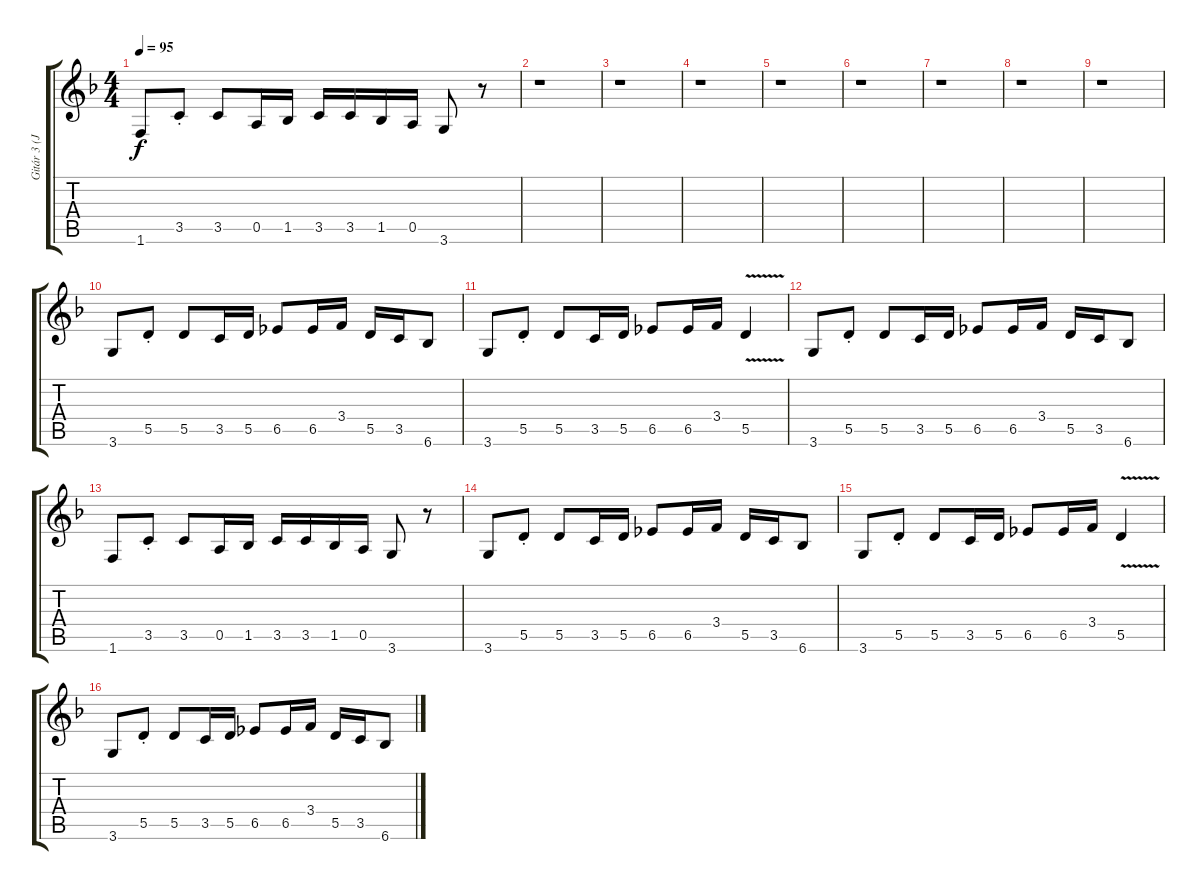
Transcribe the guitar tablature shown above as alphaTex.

\track ("Gitár 3 (Janick Gers)" "Gitár 3 (J") {instrument distortionguitar}
\staff {score tabs}
\tuning (E4 B3 G3 D3 A2 E2) {hide}
\ts (4 4)
\tempo 95
\clef g2
\ks f
1.6.8{dy f} 3.5{st}.8 3.5.8 0.5.16 1.5.16 3.5.16 3.5.16 1.5.16 0.5.16 3.6.8 r.8 |
r.1 |
r.1 |
r.1 |
r.1 |
r.1 |
r.1 |
r.1 |
r.1 |
3.6.8 5.5{st}.8 5.5.8 3.5.16 5.5.16 6.5.8 6.5.16 3.4.16 5.5.16 3.5.16 6.6.8 |
3.6.8 5.5{st}.8 5.5.8 3.5.16 5.5.16 6.5.8 6.5.16 3.4.16 5.5{v}.4 |
3.6.8 5.5{st}.8 5.5.8 3.5.16 5.5.16 6.5.8 6.5.16 3.4.16 5.5.16 3.5.16 6.6.8 |
1.6.8 3.5{st}.8 3.5.8 0.5.16 1.5.16 3.5.16 3.5.16 1.5.16 0.5.16 3.6.8 r.8 |
3.6.8 5.5{st}.8 5.5.8 3.5.16 5.5.16 6.5.8 6.5.16 3.4.16 5.5.16 3.5.16 6.6.8 |
3.6.8 5.5{st}.8 5.5.8 3.5.16 5.5.16 6.5.8 6.5.16 3.4.16 5.5{v}.4 |
3.6.8 5.5{st}.8 5.5.8 3.5.16 5.5.16 6.5.8 6.5.16 3.4.16 5.5.16 3.5.16 6.6.8
